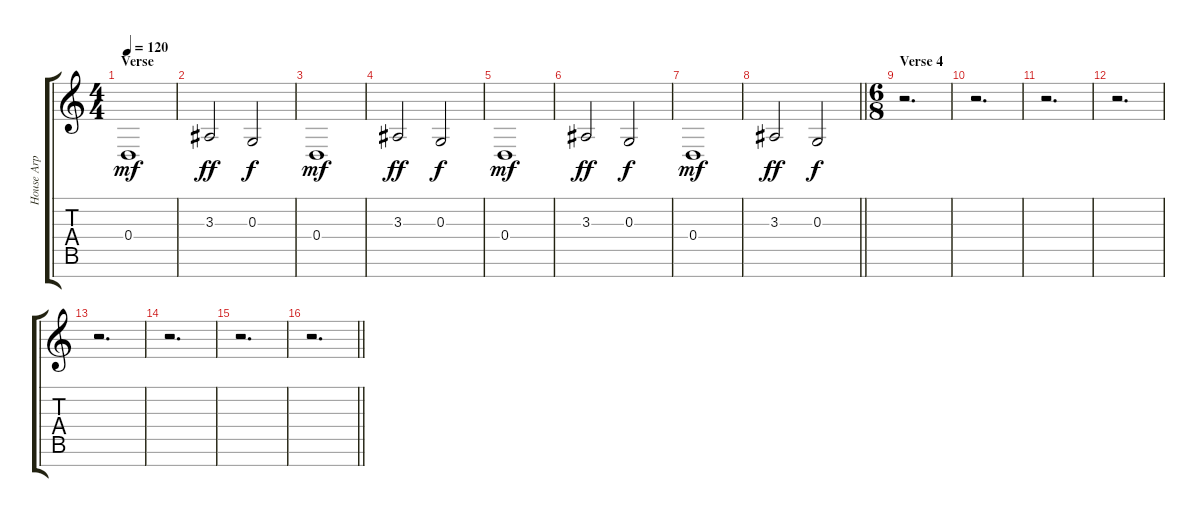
\track ("House Arp" "House Arp") {instrument fx7echoes}
\staff {score tabs}
\tuning (E4 B3 G3 D3 A2 E2 B1) {hide}
\ts (4 4)
\section ("" "Verse")
\tempo 120
\clef g2
\ks c
0.4.1{dy mf} |
3.3.2{dy ff} 0.3.2{dy f} |
0.4.1{dy mf} |
3.3.2{dy ff} 0.3.2{dy f} |
0.4.1{dy mf} |
3.3.2{dy ff} 0.3.2{dy f} |
0.4.1{dy mf} |
\barLineRight lightlight
3.3.2{dy ff} 0.3.2{dy f} |
\ts (6 8)
\section ("" "Verse 4")
r.2{d} |
r.2{d} |
r.2{d} |
r.2{d} |
r.2{d} |
r.2{d} |
r.2{d} |
\barLineRight lightlight
r.2{d}
